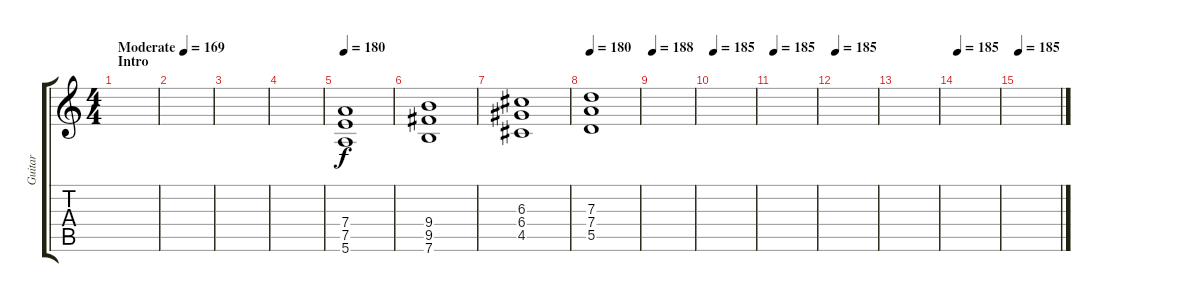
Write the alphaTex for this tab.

\track ("Guitar" "Guitar") {instrument distortionguitar}
\staff {score tabs}
\tuning (E4 B3 G3 D3 A2 E2) {hide}
\ts (4 4)
\section ("" "Intro")
\tempo (169 "Moderate")
\clef g2
\ks c
|
|
|
|
\tempo 180
(7.4 7.5 5.6).1 |
(9.4 9.5 7.6).1 |
(6.3 6.4 4.5).1 |
\tempo 180
(7.3 7.4 5.5).1 |
\tempo 188
|
\tempo 185
|
\tempo 185
|
\tempo 185
|
|
\tempo 185
|
\tempo 185
